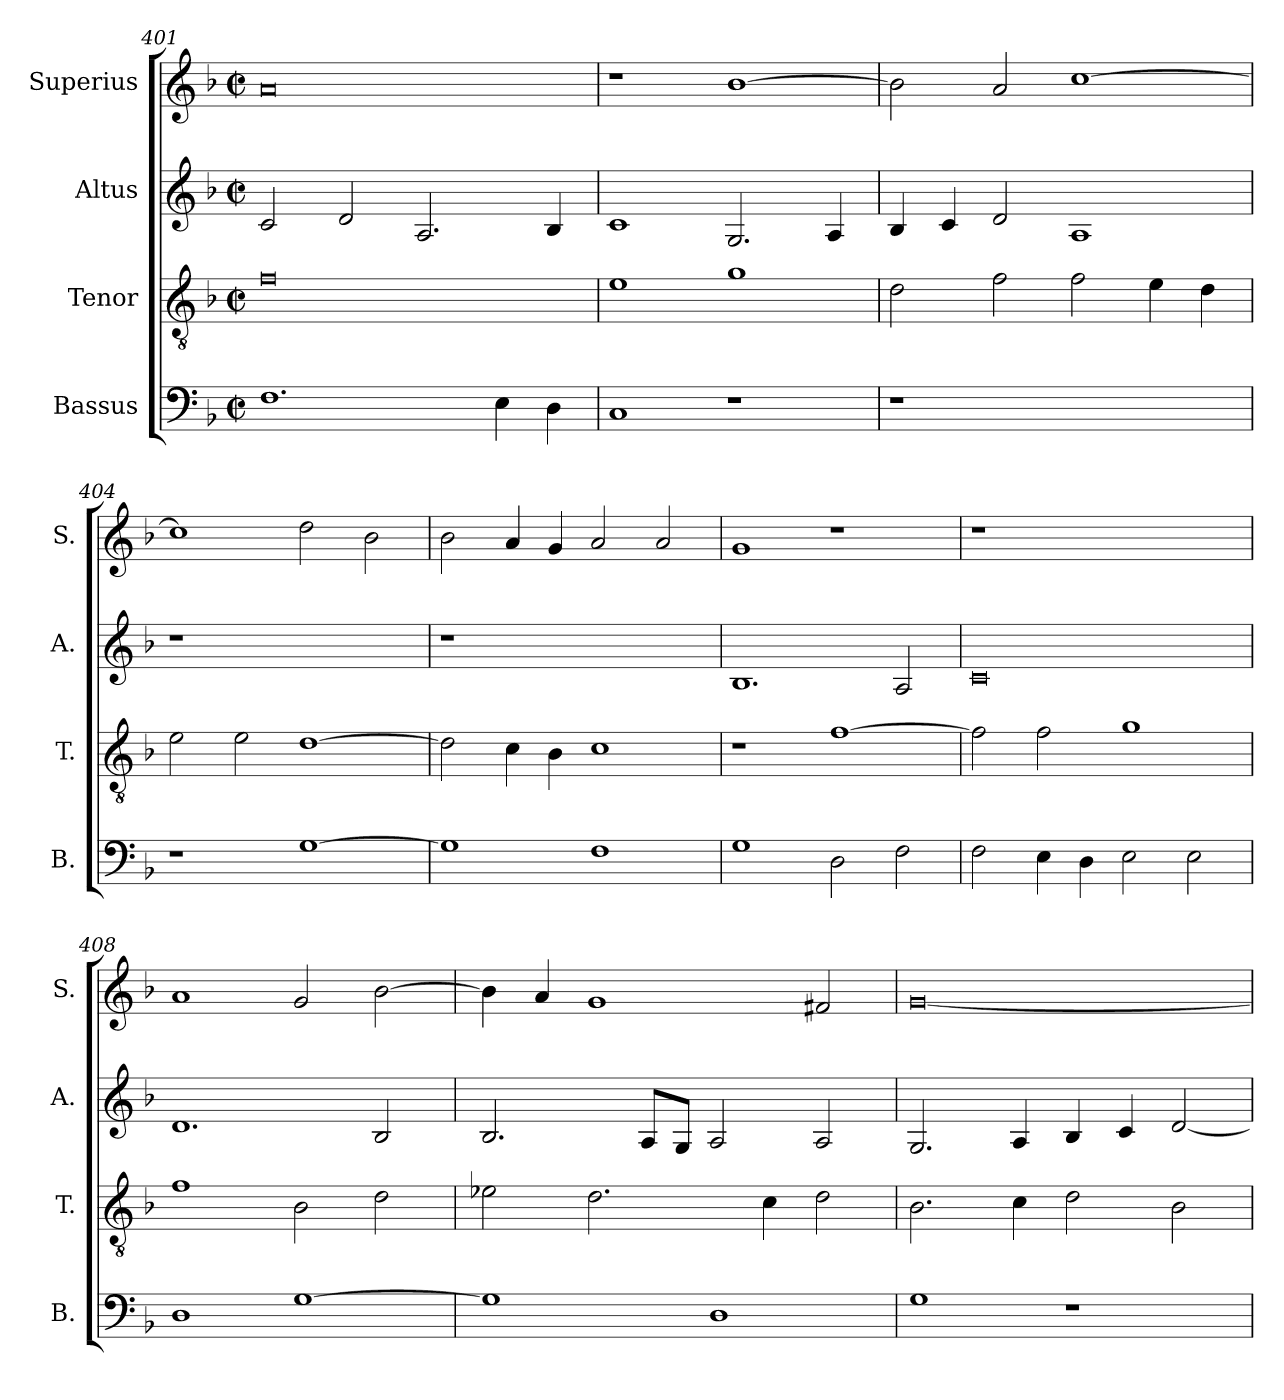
**kern	**kern	**kern	**kern
*part4	*part3	*part2	*part1
*staff4	*staff3	*staff2	*staff1
*I"Bassus	*I"Tenor	*I"Altus	*I"Superius
*I'B.	*I'T.	*I'A.	*I'S.
*clefF4	*clefGv2	*clefG2	*clefG2
*	*ITrd7c12	*	*
*k[b-]	*k[b-]	*k[b-]	*k[b-]
*F:	*F:	*F:	*F:
*M2/2	*M2/2	*M2/2	*M2/2
*met(c|)	*met(c|)	*met(c|)	*met(c|)
=401	=401	=401	=401
1.Fi	0Fi	2ci/	0ai
.	.	2di/	.
.	.	2.Ai/	.
4Ei\	.	.	.
4Di\	.	4B-i/	.
=402	=402	=402	=402
1Ci	1Ei	1ci	1r
1r	1Gi	2.Gi/	[>1b-i
.	.	4Ai/	.
!!LO:LB:g=z
=403	=403	=403	=403
!LO:N:vis=1	!	!	!
1r	2Di\	4B-i/	2b-i\]
.	.	4ci/	.
.	2Fi\	2di/	2ai/
1ryy	2Fi\	1Ai	[>1cci
.	4Ei\	.	.
.	4Di\	.	.
=404	=404	=404	=404
!	!	!LO:N:vis=1	!
1r	2Ei\	1r	1cci]
.	2Ei\	.	.
[>1Gi	[>1Di	1ryy	2ddi\
.	.	.	2b-i\
=405	=405	=405	=405
!	!	!LO:N:vis=1	!
1Gi]	2Di\]	1r	2b-i\
.	4Ci\	.	4ai/
.	4BB-i\	.	4gi/
1Fi	1Ci	1ryy	2ai/
.	.	.	2ai/
=406	=406	=406	=406
1Gi	1r	1.B-i	1gi
2Di\	[>1Fi	.	1r
2Fi\	.	2Ai/	.
=407	=407	=407	=407
!	!	!	!LO:N:vis=1
2Fi\	2Fi\]	0ci	1r
4Ei\	2Fi\	.	.
4Di\	.	.	.
2Ei\	1Gi	.	1ryy
2Ei\	.	.	.
!!LO:PB:g=z
=408	=408	=408	=408
1Di	1Fi	1.di	1ai
[>1Gi	2BB-i\	.	2gi/
.	2Di\	2B-i/	[>2b-i\
=409	=409	=409	=409
1Gi]	2E-Xi\	2.B-i/	4b-i\]
.	.	.	4ai/
.	2.Di\	.	1gi
.	.	8Ai/L	.
.	.	8Gi/J	.
1Di	.	2Ai/	.
.	4Ci\	.	.
.	2Di\	2Ai/	2f#Xi/
=410	=410	=410	=410
1Gi	2.BB-i\	2.Gi/	[<0gi
.	4Ci\	4Ai/	.
1r	2Di\	4B-i/	.
.	.	4ci/	.
.	2BB-i\	[<2di/	.
=	=	=	=
*-	*-	*-	*-
